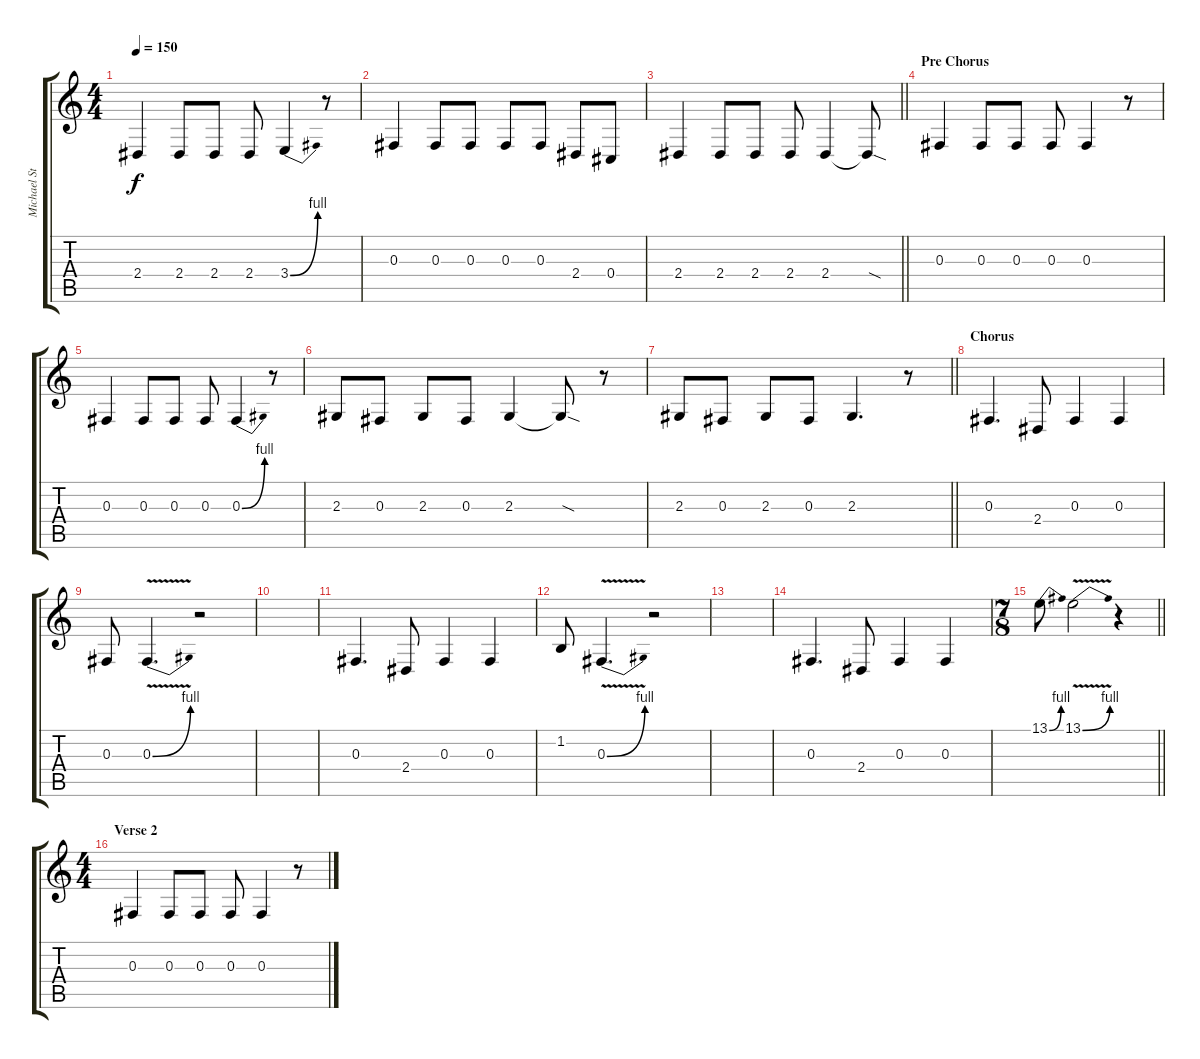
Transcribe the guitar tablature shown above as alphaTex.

\track ("Michael Starr" "Michael St") {instrument cello}
\staff {score tabs}
\tuning (Eb4 Bb3 Gb3 Db3 Ab2 Eb2) {hide}
\ts (4 4)
\tempo 150
\clef g2
\ks c
2.4.4{dy f} 2.4.8 2.4.8 2.4.8 3.4{be (bend 0 0 60 4)}.4 r.8 |
0.3.4 0.3.8 0.3.8 0.3.8 0.3.8 2.4.8 0.4.8 |
\barLineRight lightlight
2.4.4 2.4.8 2.4.8 2.4.8 2.4.4 2.4{sod t}.8 |
\section ("" "Pre Chorus")
0.3.4 0.3.8 0.3.8 0.3.8 0.3.4 r.8 |
0.3.4 0.3.8 0.3.8 0.3.8 0.3{be (bend 0 0 60 4)}.4 r.8 |
2.3.8 0.3.8 2.3.8 0.3.8 2.3.4 2.3{sod t}.8 r.8 |
\barLineRight lightlight
2.3.8 0.3.8 2.3.8 0.3.8 2.3.4{d} r.8 |
\section ("" "Chorus")
0.3.4{d} 2.4.8 0.3.4 0.3.4 |
0.3.8 0.3{be (bend 0 0 60 4) v}.4{d} r.2 |
|
0.3.4{d} 2.4.8 0.3.4 0.3.4 |
1.2.8 0.3{be (bend 0 0 60 4) v}.4{d} r.2 |
|
0.3.4{d} 2.4.8 0.3.4 0.3.4 |
\ts (7 8)
\barLineRight lightlight
13.1{be (bend 0 0 60 4)}.8 13.1{be (bend 0 0 60 4) v}.2 r.4 |
\ts (4 4)
\section ("" "Verse 2")
0.3.4 0.3.8 0.3.8 0.3.8 0.3.4 r.8
